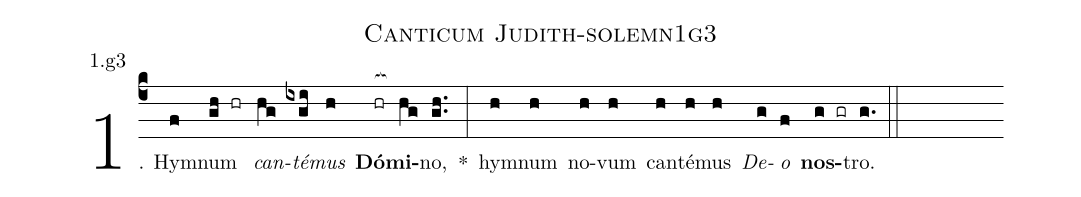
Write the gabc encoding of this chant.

name: Canticum Judith-solemn1g3;
annotation: 1.g3;
%%
(c4)1. Hym(f)num(gh hr) <i>can</i>(hg)<i>té</i>(ixgi)<i>mus</i>(h) <b>Dó</b>(hr[ocb:1{])<b>mi</b>(hg[ocb:0}])no,(gh..) *(:) hym(h)num(h) no(h)vum(h) can(h)té(h)mus(h) <i>De</i>(g)<i>o</i>(f) <b>nos</b>(g gr)tro.(g.) (::)
